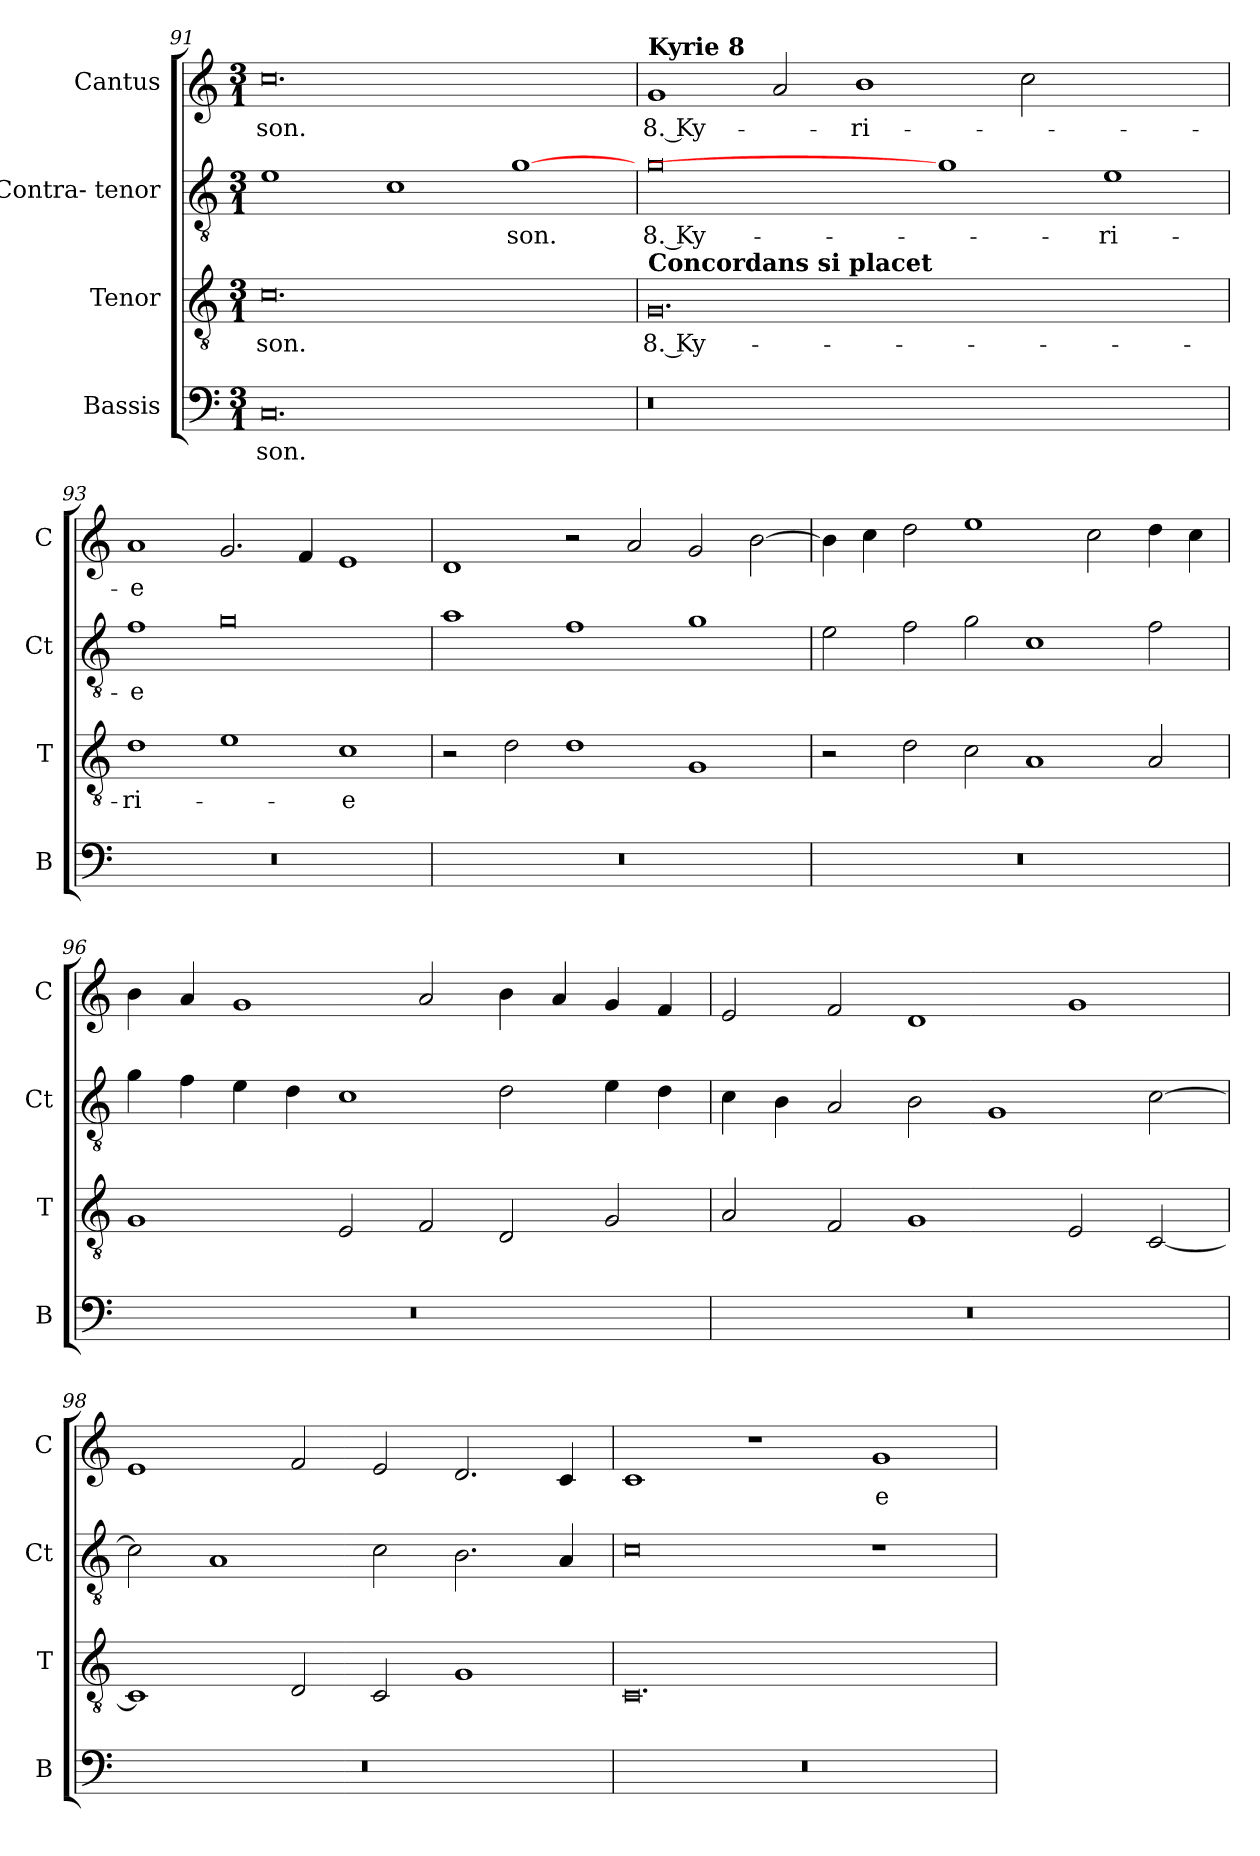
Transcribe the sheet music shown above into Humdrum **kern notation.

**kern	**text	**kern	**text	**kern	**text	**kern	**text
*part4	*part4	*part3	*part3	*part2	*part2	*part1	*part1
*staff4	*staff4	*staff3	*staff3	*staff2	*staff2	*staff1	*staff1
*I"Bassis	*	*I"Tenor	*	*I"Contra- tenor	*	*I"Cantus	*
*I'B	*	*I'T	*	*I'Ct	*	*I'C	*
*clefF4	*	*clefGv2	*	*clefGv2	*	*clefG2	*
*k[]	*	*k[]	*	*k[]	*	*k[]	*
*C:	*	*C:	*	*C:	*	*C:	*
*M3/1	*	*M3/1	*	*M3/1	*	*M3/1	*
=91	=91	=91	=91	=91	=91	=91	=91
!	!LO:LY:b	!	!LO:LY:b	!	!	!	!LO:LY:b
0.C	-son.	0.c	-son.	1e	.	0.cc	-son.
.	.	.	.	1c	.	.	.
!	!	!	!	!	!LO:LY:b	!	!
.	.	.	.	[1g	-son.	.	.
!!LO:LB:g=z
=92!	=92!	=92!	=92!	=92!	=92!	=92!	=92!
!	!	!	!	!	!	!LO:TX:a:B:t=Kyrie 8	!
!	!	!LO:TX:a:B:t=Concordans si placet	!	!	!	!	!
!	!	!	!LO:LY:b	!	!LO:LY:b	!	!LO:LY:b
0.r	.	0.G	8. Ky-	0g	8. Ky-	1g	8. Ky-
.	.	.	.	.	.	2a/	.
!	!	!	!	!	!	!	!LO:LY:b
.	.	.	.	.	.	1b	-ri-
.	.	.	.	1g]	.	.	.
.	.	.	.	.	.	2cc\	.
!	!	!	!	!	!LO:LY:b	!	!
1ryy	.	1ryy	.	1e	-ri-	1ryy	.
=93	=93	=93	=93	=93	=93	=93	=93
!	!	!	!LO:LY:b	!	!LO:LY:b	!	!LO:LY:b
0.r	.	1d	-ri-	1f	-e	1a	-e
.	.	1e	.	0g	.	2.g/	.
.	.	.	.	.	.	4f/	.
!	!	!	!LO:LY:b	!	!	!	!
.	.	1c	-e	.	.	1e	.
=94	=94	=94	=94	=94	=94	=94	=94
0.r	.	2r	.	1a	.	1d	.
.	.	2d\	.	.	.	.	.
.	.	1d	.	1f	.	2r	.
.	.	.	.	.	.	2a/	.
.	.	1G	.	1g	.	2g/	.
.	.	.	.	.	.	[2b\	.
=95	=95	=95	=95	=95	=95	=95	=95
0.r	.	2r	.	2e\	.	4b\]	.
.	.	.	.	.	.	4cc\	.
.	.	2d\	.	2f\	.	2dd\	.
.	.	2c\	.	2g\	.	1ee	.
.	.	1A	.	1c	.	.	.
.	.	.	.	.	.	2cc\	.
.	.	2A/	.	2f\	.	4dd\	.
.	.	.	.	.	.	4cc\	.
=96	=96	=96	=96	=96	=96	=96	=96
0.r	.	1G	.	4g\	.	4b\	.
.	.	.	.	4f\	.	4a/	.
.	.	.	.	4e\	.	1g	.
.	.	.	.	4d\	.	.	.
.	.	2E/	.	1c	.	.	.
.	.	2F/	.	.	.	2a/	.
.	.	2D/	.	2d\	.	4b\	.
.	.	.	.	.	.	4a/	.
.	.	2G/	.	4e\	.	4g/	.
.	.	.	.	4d\	.	4f/	.
!!LO:PB:g=z
=97	=97	=97	=97	=97	=97	=97	=97
0.r	.	2A/	.	4c\	.	2e/	.
.	.	.	.	4B\	.	.	.
.	.	2F/	.	2A/	.	2f/	.
.	.	1G	.	2B\	.	1d	.
.	.	.	.	1G	.	.	.
.	.	2E/	.	.	.	1g	.
.	.	[2C/	.	[2c\	.	.	.
=98	=98	=98	=98	=98	=98	=98	=98
0.r	.	1C]	.	2c\]	.	1e	.
.	.	.	.	1A	.	.	.
.	.	2D/	.	.	.	2f/	.
.	.	2C/	.	2c\	.	2e/	.
.	.	1G	.	2.B\	.	2.d/	.
.	.	.	.	4A/	.	4c/	.
=99	=99	=99	=99	=99	=99	=99	=99
0.r	.	0.C	.	0c	.	1c	.
.	.	.	.	.	.	1r	.
!	!	!	!	!	!	!	!LO:LY:b
.	.	.	.	1r	.	1g	e-
=	=	=	=	=	=	=	=
*-	*-	*-	*-	*-	*-	*-	*-
